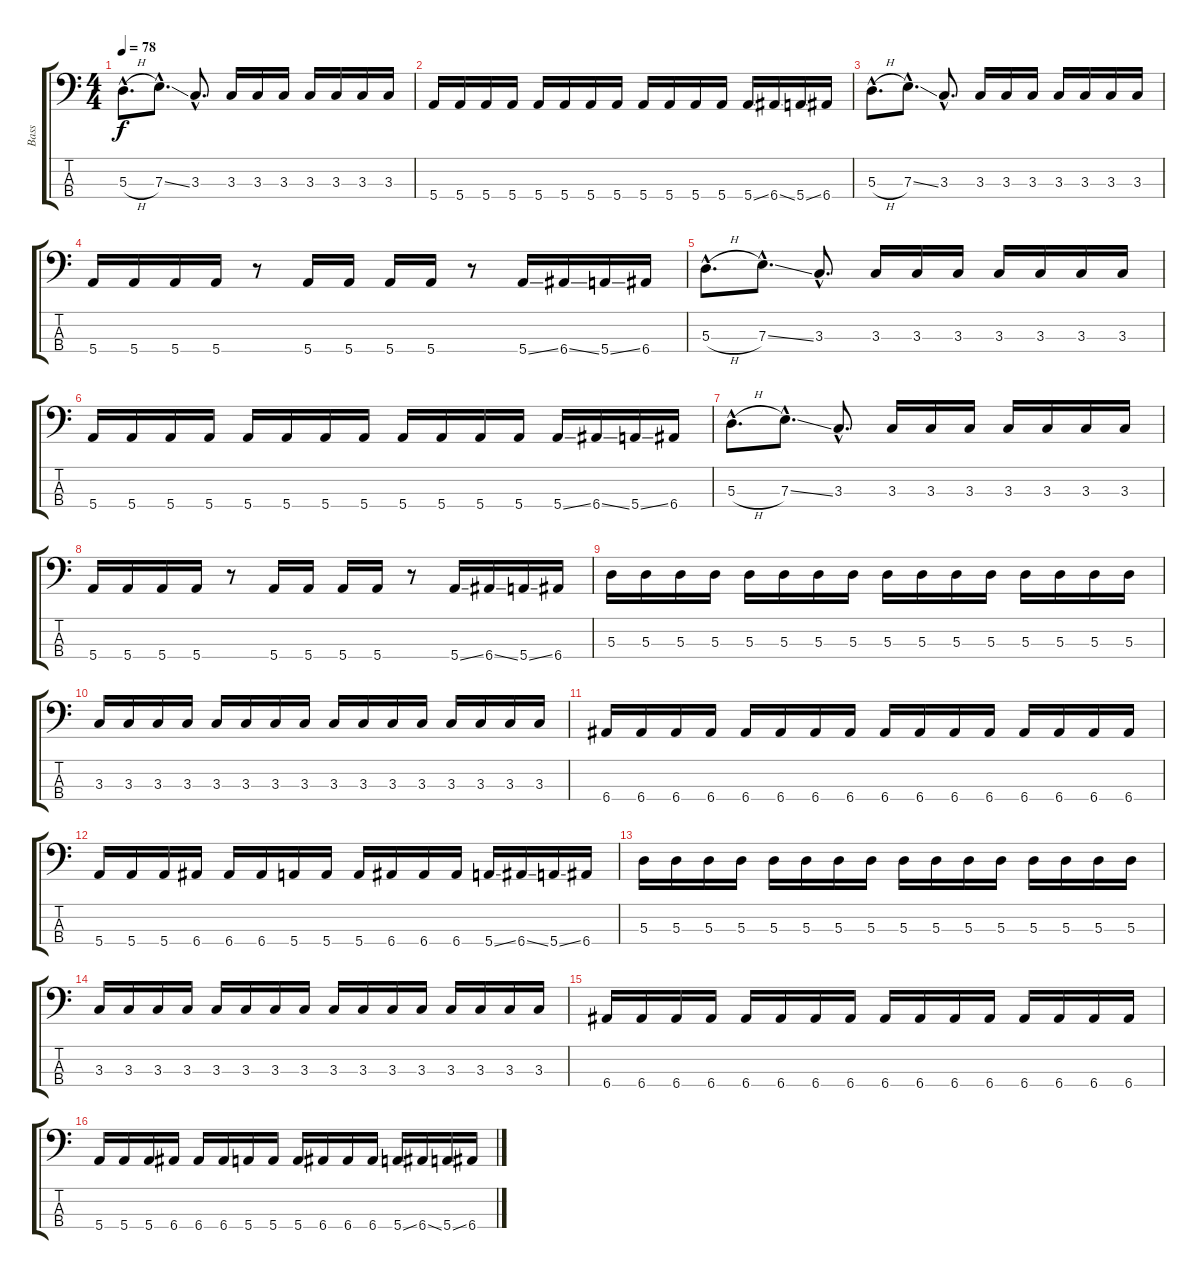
\track ("Bass" "Bass") {instrument electricbassfinger}
\staff {score tabs}
\tuning (G2 D2 A1 E1) {hide}
\ts (4 4)
\tempo 78
\clef f4
\ks c
5.3{h hac}.8{d dy f} 7.3{ss hac}.8{d} 3.3{hac}.8{d} 3.3.16 3.3.16 3.3.16 3.3.16 3.3.16 3.3.16 3.3.16 |
5.4.16 5.4.16 5.4.16 5.4.16 5.4.16 5.4.16 5.4.16 5.4.16 5.4.16 5.4.16 5.4.16 5.4.16 5.4{ss}.16 6.4{ss}.16 5.4{ss}.16 6.4.16 |
5.3{h hac}.8{d} 7.3{ss hac}.8{d} 3.3{hac}.8{d} 3.3.16 3.3.16 3.3.16 3.3.16 3.3.16 3.3.16 3.3.16 |
5.4.16 5.4.16 5.4.16 5.4.16 r.8 5.4.16 5.4.16 5.4.16 5.4.16 r.8 5.4{ss}.16 6.4{ss}.16 5.4{ss}.16 6.4.16 |
5.3{h hac}.8{d} 7.3{ss hac}.8{d} 3.3{hac}.8{d} 3.3.16 3.3.16 3.3.16 3.3.16 3.3.16 3.3.16 3.3.16 |
5.4.16 5.4.16 5.4.16 5.4.16 5.4.16 5.4.16 5.4.16 5.4.16 5.4.16 5.4.16 5.4.16 5.4.16 5.4{ss}.16 6.4{ss}.16 5.4{ss}.16 6.4.16 |
5.3{h hac}.8{d} 7.3{ss hac}.8{d} 3.3{hac}.8{d} 3.3.16 3.3.16 3.3.16 3.3.16 3.3.16 3.3.16 3.3.16 |
5.4.16 5.4.16 5.4.16 5.4.16 r.8 5.4.16 5.4.16 5.4.16 5.4.16 r.8 5.4{ss}.16 6.4{ss}.16 5.4{ss}.16 6.4.16 |
5.3.16 5.3.16 5.3.16 5.3.16 5.3.16 5.3.16 5.3.16 5.3.16 5.3.16 5.3.16 5.3.16 5.3.16 5.3.16 5.3.16 5.3.16 5.3.16 |
3.3.16 3.3.16 3.3.16 3.3.16 3.3.16 3.3.16 3.3.16 3.3.16 3.3.16 3.3.16 3.3.16 3.3.16 3.3.16 3.3.16 3.3.16 3.3.16 |
6.4.16 6.4.16 6.4.16 6.4.16 6.4.16 6.4.16 6.4.16 6.4.16 6.4.16 6.4.16 6.4.16 6.4.16 6.4.16 6.4.16 6.4.16 6.4.16 |
5.4.16 5.4.16 5.4.16 6.4.16 6.4.16 6.4.16 5.4.16 5.4.16 5.4.16 6.4.16 6.4.16 6.4.16 5.4{ss}.16 6.4{ss}.16 5.4{ss}.16 6.4.16 |
5.3.16 5.3.16 5.3.16 5.3.16 5.3.16 5.3.16 5.3.16 5.3.16 5.3.16 5.3.16 5.3.16 5.3.16 5.3.16 5.3.16 5.3.16 5.3.16 |
3.3.16 3.3.16 3.3.16 3.3.16 3.3.16 3.3.16 3.3.16 3.3.16 3.3.16 3.3.16 3.3.16 3.3.16 3.3.16 3.3.16 3.3.16 3.3.16 |
6.4.16 6.4.16 6.4.16 6.4.16 6.4.16 6.4.16 6.4.16 6.4.16 6.4.16 6.4.16 6.4.16 6.4.16 6.4.16 6.4.16 6.4.16 6.4.16 |
5.4.16 5.4.16 5.4.16 6.4.16 6.4.16 6.4.16 5.4.16 5.4.16 5.4.16 6.4.16 6.4.16 6.4.16 5.4{ss}.16 6.4{ss}.16 5.4{ss}.16 6.4.16
